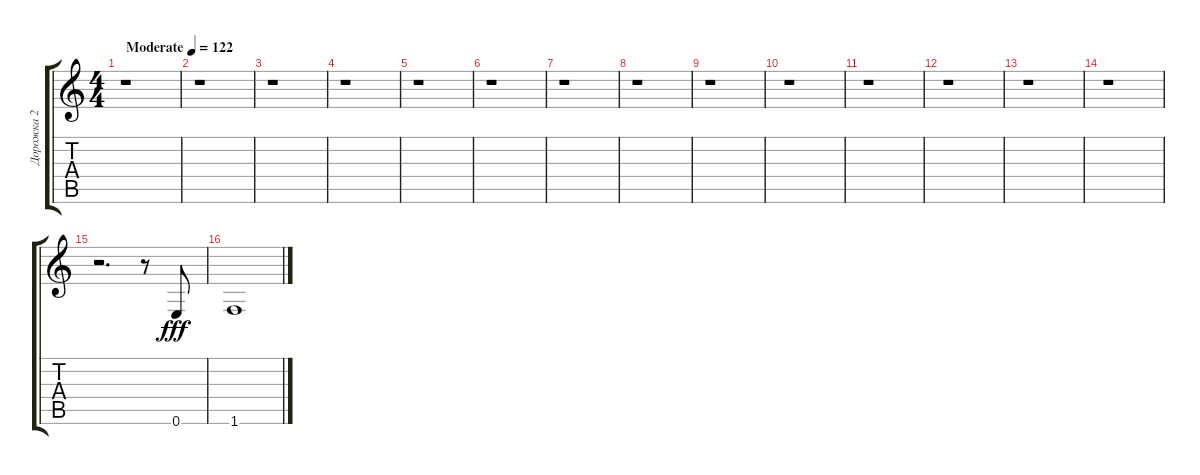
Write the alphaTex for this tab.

\track ("Дорожка 2" "Дорожка 2") {instrument synthbass1}
\staff {score tabs}
\tuning (E4 B3 G3 D3 A2 E2) {hide}
\ts (4 4)
\tempo (122 "Moderate")
\clef g2
\ks c
r.1{dy fff instrument synthbass1} |
r.1 |
r.1 |
r.1 |
r.1 |
r.1 |
r.1 |
r.1 |
r.1 |
r.1 |
r.1 |
r.1 |
r.1 |
r.1 |
r.2{d} r.8 0.6.8 |
1.6.1
